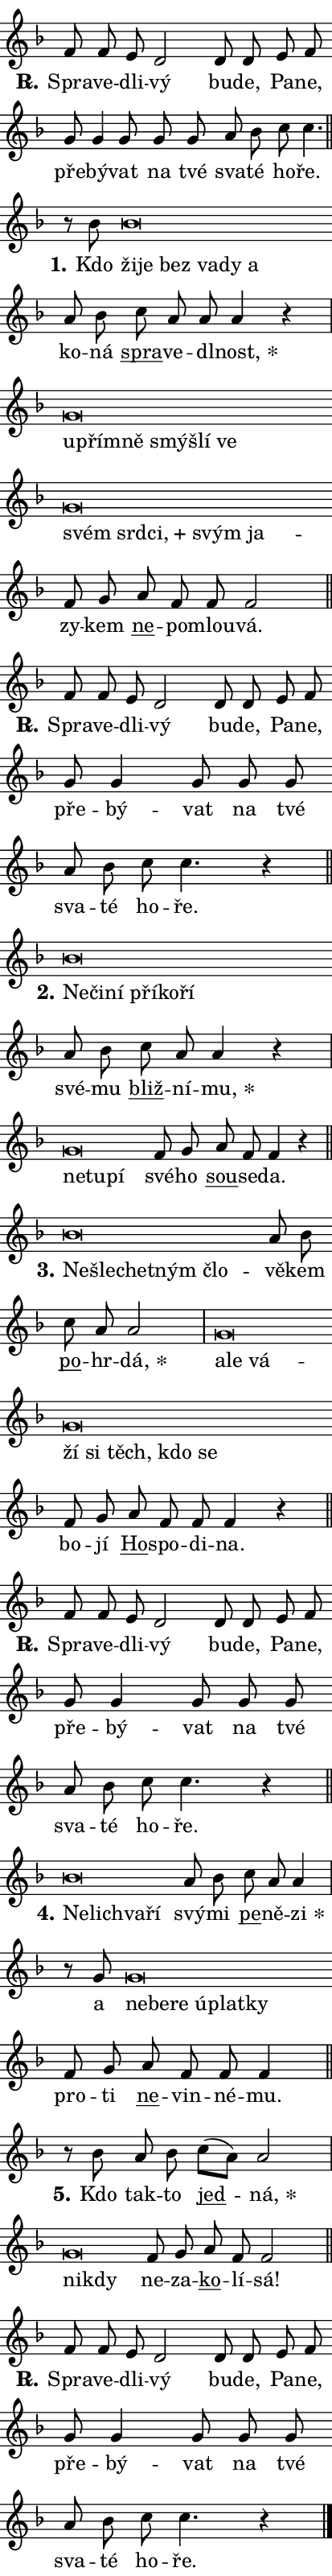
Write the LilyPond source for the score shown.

\version "2.22.1"
\header { tagline = "" }
\paper {
  indent = 0\cm
  top-margin = 0\cm
  right-margin = 0\cm
  bottom-margin = 0\cm
  left-margin = 0\cm
  paper-width = 7\cm
  page-breaking = #ly:one-page-breaking
  system-system-spacing.basic-distance = #11
  score-system-spacing.basic-distance = #11
  ragged-last = ##f
}


%% Author: Thomas Morley
%% https://lists.gnu.org/archive/html/lilypond-user/2020-05/msg00002.html
#(define (line-position grob)
"Returns position of @var[grob} in current system:
   @code{'start}, if at first time-step
   @code{'end}, if at last time-step
   @code{'middle} otherwise
"
  (let* ((col (ly:item-get-column grob))
         (ln (ly:grob-object col 'left-neighbor))
         (rn (ly:grob-object col 'right-neighbor))
         (col-to-check-left (if (ly:grob? ln) ln col))
         (col-to-check-right (if (ly:grob? rn) rn col))
         (break-dir-left
           (and
             (ly:grob-property col-to-check-left 'non-musical #f)
             (ly:item-break-dir col-to-check-left)))
         (break-dir-right
           (and
             (ly:grob-property col-to-check-right 'non-musical #f)
             (ly:item-break-dir col-to-check-right))))
        (cond ((eqv? 1 break-dir-left) 'start)
              ((eqv? -1 break-dir-right) 'end)
              (else 'middle))))

#(define (tranparent-at-line-position vctor)
  (lambda (grob)
  "Relying on @code{line-position} select the relevant enry from @var{vctor}.
Used to determine transparency,"
    (case (line-position grob)
      ((end) (not (vector-ref vctor 0)))
      ((middle) (not (vector-ref vctor 1)))
      ((start) (not (vector-ref vctor 2))))))

noteHeadBreakVisibility =
#(define-music-function (break-visibility)(vector?)
"Makes @code{NoteHead}s transparent relying on @var{break-visibility}"
#{
  \override NoteHead.transparent =
    #(tranparent-at-line-position break-visibility)
#})

#(define delete-ledgers-for-transparent-note-heads
  (lambda (grob)
    "Reads whether a @code{NoteHead} is transparent.
If so this @code{NoteHead} is removed from @code{'note-heads} from
@var{grob}, which is supposed to be @code{LedgerLineSpanner}.
As a result ledgers are not printed for this @code{NoteHead}"
    (let* ((nhds-array (ly:grob-object grob 'note-heads))
           (nhds-list
             (if (ly:grob-array? nhds-array)
                 (ly:grob-array->list nhds-array)
                 '()))
           ;; Relies on the transparent-property being done before
           ;; Staff.LedgerLineSpanner.after-line-breaking is executed.
           ;; This is fragile ...
           (to-keep
             (remove
               (lambda (nhd)
                 (ly:grob-property nhd 'transparent #f))
               nhds-list)))
      ;; TODO find a better method to iterate over grob-arrays, similiar
      ;; to filter/remove etc for lists
      ;; For now rebuilt from scratch
      (set! (ly:grob-object grob 'note-heads)  '())
      (for-each
        (lambda (nhd)
          (ly:pointer-group-interface::add-grob grob 'note-heads nhd))
        to-keep))))

hideNotes = {
  \noteHeadBreakVisibility #begin-of-line-visible
}
unHideNotes = {
  \noteHeadBreakVisibility #all-visible
}

% work-around for resetting accidentals
% https://lilypond.org/doc/v2.23/Documentation/notation/displaying-rhythms#unmetered-music
cadenzaMeasure = {
  \cadenzaOff
  \partial 1024 s1024
  \cadenzaOn
}

#(define-markup-command (accent layout props text) (markup?)
  "Underline accented syllable"
  (interpret-markup layout props
    #{\markup \override #'(offset . 4.3) \underline { #text }#}))

responsum = \markup \concat {
  "R" \hspace #-1.05 \path #0.1 #'((moveto 0 0.07) (lineto 0.9 0.8)) \hspace #0.05 "."
}

\layout {
    \context {
        \Staff
        \remove "Time_signature_engraver"
        \override LedgerLineSpanner.after-line-breaking = #delete-ledgers-for-transparent-note-heads
    }
    \context {
        \Voice {
            \override NoteHead.output-attributes = #'((class . "notehead"))
            \override Hairpin.height = #0.55
        }
    }
    \context {
        \Lyrics {
            \override StanzaNumber.output-attributes = #'((class . "stanzanumber"))
            \override LyricSpace.minimum-distance = #0.9
            \override LyricText.font-name = #"TeX Gyre Schola"
            \override LyricText.font-size = 1
            \override StanzaNumber.font-name = #"TeX Gyre Schola Bold"
            \override StanzaNumber.font-size = 1
        }
    }
}

% magnetic-lyrics.ily
%
%   written by
%     Jean Abou Samra <jean@abou-samra.fr>
%     Werner Lemberg <wl@gnu.org>
%
%   adapted by
%     Jiri Hon <jiri.hon@gmail.com>
%
% Version 2022-Apr-15

% https://www.mail-archive.com/lilypond-user@gnu.org/msg149350.html

#(define (Left_hyphen_pointer_engraver context)
   "Collect syllable-hyphen-syllable occurrences in lyrics and store
them in properties.  This engraver only looks to the left.  For
example, if the lyrics input is @code{foo -- bar}, it does the
following.

@itemize @bullet
@item
Set the @code{text} property of the @code{LyricHyphen} grob between
@q{foo} and @q{bar} to @code{foo}.

@item
Set the @code{left-hyphen} property of the @code{LyricText} grob with
text @q{foo} to the @code{LyricHyphen} grob between @q{foo} and
@q{bar}.
@end itemize

Use this auxiliary engraver in combination with the
@code{lyric-@/text::@/apply-@/magnetic-@/offset!} hook."
   (let ((hyphen #f)
         (text #f))
     (make-engraver
      (acknowledgers
       ((lyric-syllable-interface engraver grob source-engraver)
        (set! text grob)))
      (end-acknowledgers
       ((lyric-hyphen-interface engraver grob source-engraver)
        ;(when (not (grob::has-interface grob 'lyric-space-interface))
          (set! hyphen grob)));)
      ((stop-translation-timestep engraver)
       (when (and text hyphen)
         (ly:grob-set-object! text 'left-hyphen hyphen))
       (set! text #f)
       (set! hyphen #f)))))

#(define (lyric-text::apply-magnetic-offset! grob)
   "If the space between two syllables is less than the value in
property @code{LyricText@/.details@/.squash-threshold}, move the right
syllable to the left so that it gets concatenated with the left
syllable.

Use this function as a hook for
@code{LyricText@/.after-@/line-@/breaking} if the
@code{Left_@/hyphen_@/pointer_@/engraver} is active."
   (let ((hyphen (ly:grob-object grob 'left-hyphen #f)))
     (when hyphen
       (let ((left-text (ly:spanner-bound hyphen LEFT)))
         (when (grob::has-interface left-text 'lyric-syllable-interface)
           (let* ((common (ly:grob-common-refpoint grob left-text X))
                  (this-x-ext (ly:grob-extent grob common X))
                  (left-x-ext
                   (begin
                     ;; Trigger magnetism for left-text.
                     (ly:grob-property left-text 'after-line-breaking)
                     (ly:grob-extent left-text common X)))
                  ;; `delta` is the gap width between two syllables.
                  (delta (- (interval-start this-x-ext)
                            (interval-end left-x-ext)))
                  (details (ly:grob-property grob 'details))
                  (threshold (assoc-get 'squash-threshold details 0.2)))
             (when (< delta threshold)
               (let* (;; We have to manipulate the input text so that
                      ;; ligatures crossing syllable boundaries are not
                      ;; disabled.  For languages based on the Latin
                      ;; script this is essentially a beautification.
                      ;; However, for non-Western scripts it can be a
                      ;; necessity.
                      (lt (ly:grob-property left-text 'text))
                      (rt (ly:grob-property grob 'text))
                      (is-space (grob::has-interface hyphen 'lyric-space-interface))
                      (space (if is-space " " ""))
                      (space-markup (grob-interpret-markup grob " "))
                      (space-size (interval-length (ly:stencil-extent space-markup X)))
                      (extra-delta (if is-space space-size 0))
                      ;; Append new syllable.
                      (ltrt-space (if (and (string? lt) (string? rt))
                                (string-append lt space rt)
                                (make-concat-markup (list lt space rt))))
                      ;; Right-align `ltrt` to the right side.
                      (ltrt-space-markup (grob-interpret-markup
                               grob
                               (make-translate-markup
                                (cons (interval-length this-x-ext) 0)
                                (make-right-align-markup ltrt-space)))))
                 (begin
                   ;; Don't print `left-text`.
                   (ly:grob-set-property! left-text 'stencil #f)
                   ;; Set text and stencil (which holds all collected
                   ;; syllables so far) and shift it to the left.
                   (ly:grob-set-property! grob 'text ltrt-space)
                   (ly:grob-set-property! grob 'stencil ltrt-space-markup)
                   (ly:grob-translate-axis! grob (- (- delta extra-delta)) X))))))))))


#(define (lyric-hyphen::displace-bounds-first grob)
   ;; Make very sure this callback isn't triggered too early.
   (let ((left (ly:spanner-bound grob LEFT))
         (right (ly:spanner-bound grob RIGHT)))
     (ly:grob-property left 'after-line-breaking)
     (ly:grob-property right 'after-line-breaking)
     (ly:lyric-hyphen::print grob)))

squashThreshold = #0.4

\layout {
  \context {
    \Lyrics
    \consists #Left_hyphen_pointer_engraver
    \override LyricText.after-line-breaking =
      #lyric-text::apply-magnetic-offset!
    \override LyricHyphen.stencil = #lyric-hyphen::displace-bounds-first
    \override LyricText.details.squash-threshold = \squashThreshold
    \override LyricHyphen.minimum-distance = 0
    \override LyricHyphen.minimum-length = \squashThreshold
  }
}

squash = \override LyricText.details.squash-threshold = 9999
unSquash = \override LyricText.details.squash-threshold = \squashThreshold

left = \override LyricText.self-alignment-X = #LEFT
unLeft = \revert LyricText.self-alignment-X

starOffset = #(lambda (grob) 
                (let ((x_offset (ly:self-alignment-interface::aligned-on-x-parent grob)))
                  (if (= x_offset 0) 0 (+ x_offset 1.2))))

star = #(define-music-function (syllable)(string?)
"Append star separator at the end of a syllable"
#{
  \once \override LyricText.X-offset = #starOffset
  \lyricmode { \markup {
    #syllable
    \override #'((font-name . "TeX Gyre Schola Bold")) \hspace #0.2 \lower #0.65 \larger "*"
  } }
#})

starAccent = #(define-music-function (syllable)(string?)
"Append star separator at the end of a syllable and make accent"
#{
  \once \override LyricText.X-offset = #starOffset
  \lyricmode { \markup {
    \accent #syllable
    \override #'((font-name . "TeX Gyre Schola Bold")) \hspace #0.2 \lower #0.65 \larger "*"
  } }
#})

breath = #(define-music-function (syllable)(string?)
"Append breathing indicator at the end of a syllable"
#{
  \lyricmode { \markup { #syllable "+" } }
#})

optionalBreath = #(define-music-function (syllable)(string?)
"Append optional breathing indicator at the end of a syllable"
#{
  \lyricmode { \markup { #syllable "(+)" } }
#})


\score {
    <<
        \new Voice = "melody" { \cadenzaOn \key f \major \relative { f'8 f e d2 \bar "" d8 d e f \bar "" g g4 g8 \bar "" g g \bar "" a bes c c4. \cadenzaMeasure \bar "||" \break }
\relative { r8 bes'8 bes\breve*1/16 \hideNotes \breve*1/16 \bar "" \breve*1/16 \bar "" \breve*1/16 \bar "" \breve*1/16 \breve*1/16 \bar "" \unHideNotes a8 bes \bar "" c a a a4 r \cadenzaMeasure \bar "|" g\breve*1/16 \hideNotes \breve*1/16 \bar "" \breve*1/16 \bar "" \breve*1/16 \bar "" \breve*1/16 \bar "" \breve*1/16 \bar "" \breve*1/16 \bar "" \breve*1/16 \bar "" \breve*1/16 \bar "" \breve*1/16 \breve*1/16 \bar "" \unHideNotes f8 g \bar "" a f f f2 \cadenzaMeasure \bar "||" \break }
\relative { f'8 f e d2 \bar "" d8 d e f \bar "" g g4 g8 \bar "" g g \bar "" a bes c c4. r4 \cadenzaMeasure \bar "||" \break }
\relative { bes'\breve*1/16 \hideNotes \breve*1/16 \bar "" \breve*1/16 \bar "" \breve*1/16 \bar "" \breve*1/16 \breve*1/16 \bar "" \unHideNotes a8 bes \bar "" c a a4 r \cadenzaMeasure \bar "|" g\breve*1/16 \hideNotes \breve*1/16 \breve*1/16 \bar "" \unHideNotes f8 g \bar "" a f f4 r \cadenzaMeasure \bar "||" \break }
\relative { bes'\breve*1/16 \hideNotes \breve*1/16 \bar "" \breve*1/16 \bar "" \breve*1/16 \breve*1/16 \bar "" \unHideNotes a8 bes \bar "" c a a2 \cadenzaMeasure \bar "|" g\breve*1/16 \hideNotes \breve*1/16 \bar "" \breve*1/16 \bar "" \breve*1/16 \bar "" \breve*1/16 \bar "" \breve*1/16 \bar "" \breve*1/16 \breve*1/16 \bar "" \unHideNotes f8 g \bar "" a f f f4 r \cadenzaMeasure \bar "||" \break }
\relative { f'8 f e d2 \bar "" d8 d e f \bar "" g g4 g8 \bar "" g g \bar "" a bes c c4. r4 \cadenzaMeasure \bar "||" \break }
\relative { bes'\breve*1/16 \hideNotes \breve*1/16 \breve*1/16 \bar "" \unHideNotes a8 bes \bar "" c a a4 \cadenzaMeasure \bar "|" r8 g8 g\breve*1/16 \hideNotes \breve*1/16 \bar "" \breve*1/16 \bar "" \breve*1/16 \breve*1/16 \bar "" \unHideNotes f8 g \bar "" a f f f4 \cadenzaMeasure \bar "||" \break }
\relative { r8 bes'8 a8 bes \bar "" c[( a)] a2 \cadenzaMeasure \bar "|" g\breve*1/16 \hideNotes \breve*1/16 \bar "" \unHideNotes f8 g \bar "" a f f2 \cadenzaMeasure \bar "||" \break }
\relative { f'8 f e d2 \bar "" d8 d e f \bar "" g g4 g8 \bar "" g g \bar "" a bes c c4. r4 \cadenzaMeasure \bar "||" \break } \bar "|." }
        \new Lyrics \lyricsto "melody" { \lyricmode { \set stanza = \responsum
Spra -- ve -- dli -- vý bu -- de, Pa -- ne, pře -- bý -- vat na tvé sva -- té ho -- ře.
\set stanza = "1."
Kdo \left ži -- \squash je bez va -- dy a \unLeft \unSquash ko -- ná \markup \accent spra -- ve -- dl -- \star nost, \left u -- \squash přím -- ně smý -- šlí ve svém srd -- \breath "ci," svým ja -- \unLeft \unSquash zy -- kem \markup \accent ne -- po -- mlou -- vá.
\set stanza = \responsum
Spra -- ve -- dli -- vý bu -- de, Pa -- ne, pře -- bý -- vat na tvé sva -- té ho -- ře.
\set stanza = "2."
\left Ne -- \squash či -- ní pří -- ko -- ří \unLeft \unSquash své -- mu \markup \accent bliž -- ní -- \star mu, \left ne -- \squash tu -- pí \unLeft \unSquash své -- ho \markup \accent sou -- se -- da.
\set stanza = "3."
\left Ne -- \squash šle -- chet -- ným člo -- \unLeft \unSquash vě -- kem \markup \accent po -- hr -- \star dá, \left a -- \squash le vá -- ží si těch, kdo se \unLeft \unSquash bo -- jí \markup \accent Ho -- spo -- di -- na.
\set stanza = \responsum
Spra -- ve -- dli -- vý bu -- de, Pa -- ne, pře -- bý -- vat na tvé sva -- té ho -- ře.
\set stanza = "4."
\left Ne -- \squash lichva -- ří \unLeft \unSquash svý -- mi \markup \accent pe -- ně -- \star zi a \left ne -- \squash be -- re úplat -- ky \unLeft \unSquash pro -- ti \markup \accent ne -- vin -- né -- mu.
\set stanza = "5."
Kdo tak -- to \markup \accent jed -- \star ná, \left ni -- \squash kdy \unLeft \unSquash ne -- za -- \markup \accent ko -- lí -- sá!
\set stanza = \responsum
Spra -- ve -- dli -- vý bu -- de, Pa -- ne, pře -- bý -- vat na tvé sva -- té ho -- ře. } }
    >>
    \layout {}
}
